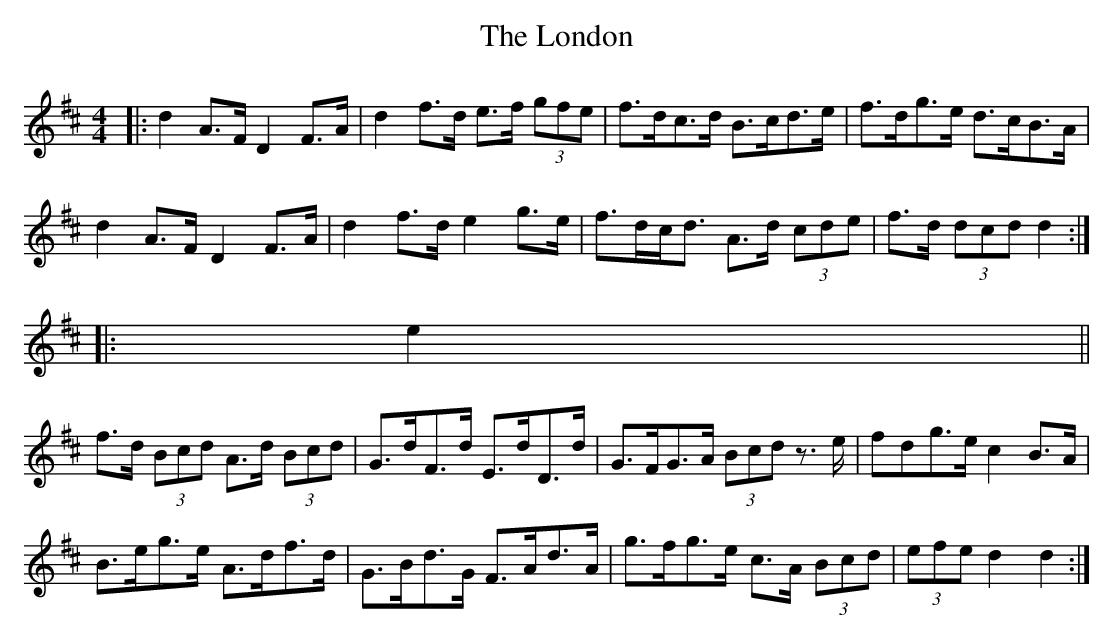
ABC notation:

X:1
T: The London
M: 4/4
L: 1/8
K: Dmaj
|:d2 A>F D2 F>A|d2 f>d e>f (3gfe|f>dc>d B>cd>e|f>dg>e d>cB>A|
d2 A>F D2 F>A|d2 f>d e2 g>e|f>dc<d A>d (3cde|f>d (3dcd d2:|
|:e2||
f>d (3Bcd A>d (3Bcd|G>dF>d E>dD>d|G>FG>A (3Bcd z>e|f*dg>e c2 B>A|
B>eg>e A>df>d|G>Bd>G F>Ad>A|g>fg>e c>A (3Bcd|(3efe d2 d2:|
